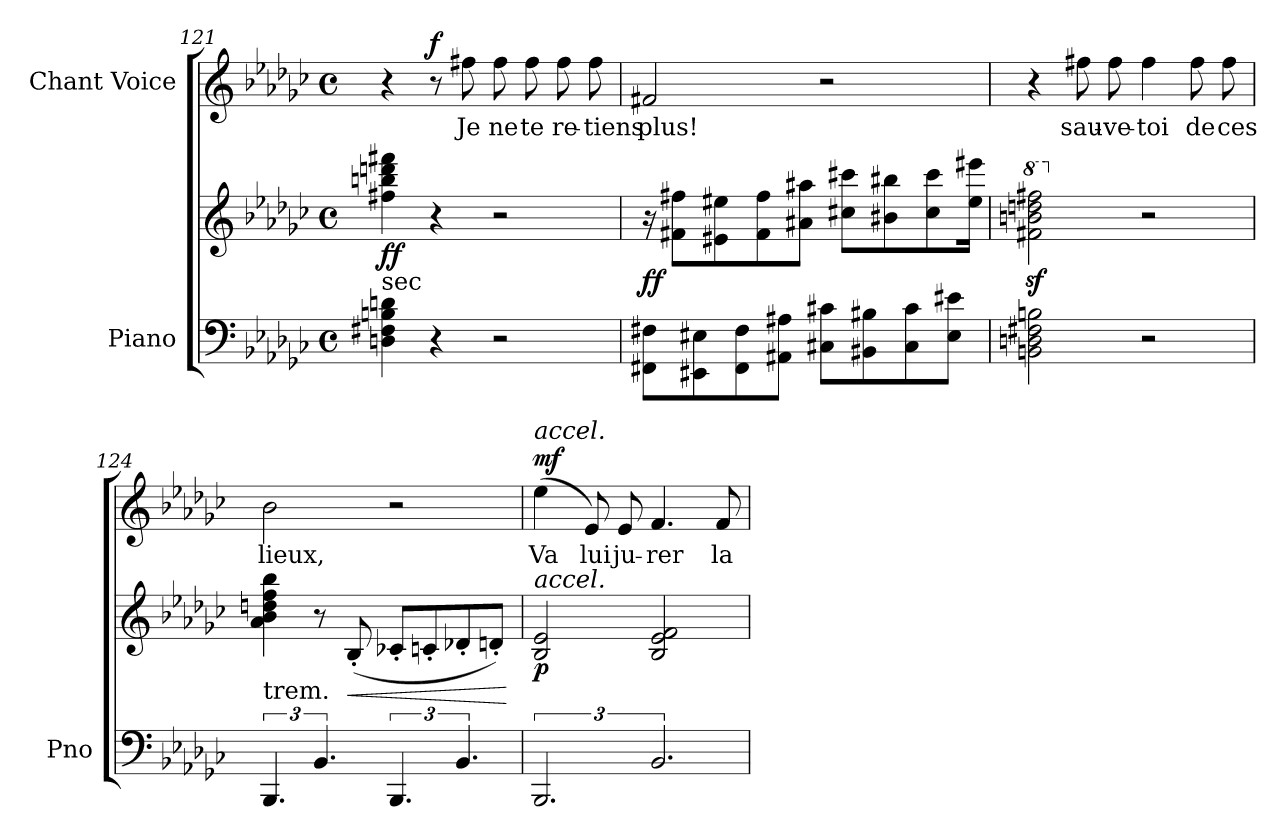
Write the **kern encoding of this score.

**kern	**kern	**dynam	**kern	**text	**dynam
*part2	*part2	*part2	*part1	*part1	*part1
*staff3	*staff2	*staff2/3	*staff1	*staff1	*staff1
*I"Piano	*	*	*I"Chant Voice	*	*
*I'Pno	*	*	*	*	*
*clefF4	*clefG2	*	*clefG2	*	*
*k[b-e-a-d-g-c-]	*k[b-e-a-d-g-c-]	*	*k[b-e-a-d-g-c-]	*	*
*M4/4	*M4/4	*	*M4/4	*	*
*met(c)	*met(c)	*	*met(c)	*	*
=121	=121	=121	=121	=121	=121
!	!LO:TX:b:t=sec	!	!	!	!
!	!	!LO:DY:b	!	!	!
4Dn\ 4F#X\ 4Bn\ 4dn\	4ff#X\ 4bbn\ 4dddn\ 4fff#X\	ff	4r	.	.
!	!	!	!	!	!LO:DY:a
4r	4r	.	8r	.	f
.	.	.	8ff#X\	Je	.
2r	2r	.	8ff#\	ne	.
.	.	.	8ff#\	te	.
.	.	.	8ff#\	re-	.
.	.	.	8ff#\	-tiens	.
=122	=122	=122	=122	=122	=122
!	!	!LO:DY:b	!	!	!
8FF#X\ 8F#X\L	16r	ff	2f#X/	plus!	.
.	8f#X\ 8ff#X\L	.	.	.	.
8EE#X\ 8E#X\	.	.	.	.	.
.	8e#X\ 8ee#X\	.	.	.	.
8FF#\ 8F#\	.	.	.	.	.
.	8f#\ 8ff#\	.	.	.	.
8AA#X\ 8A#X\J	.	.	.	.	.
.	8a#X\ 8aa#X\J	.	.	.	.
8C#X\ 8c#X\L	.	.	2r	.	.
.	8cc#X\ 8ccc#X\L	.	.	.	.
8BB#X\ 8B#X\	.	.	.	.	.
.	8b#X\ 8bb#X\	.	.	.	.
8C#\ 8c#\	.	.	.	.	.
.	8cc#\ 8ccc#\	.	.	.	.
8E#\ 8e#X\J	.	.	.	.	.
.	16ee#\ 16eee#X\Jk	.	.	.	.
=123	=123	=123	=123	=123	=123
*	*8va	*	*	*	*
2BBn\ 2Dn\ 2F#X\ 2Bn\	2ff#X\z< 2bbn\z< 2dddn\z< 2fff#X\z<	.	4r	.	.
.	.	.	8ff#X\	sau-	.
.	.	.	8ff#\	-ve-	.
*	*X8va	*	*	*	*
2r	2r	.	4ff#\	-toi	.
.	.	.	8ff#\	de	.
.	.	.	8ff#\	ces	.
=124	=124	=124	=124	=124	=124
!LO:TX:a:t=trem.	!	!	!	!	!
6.BBB-/	4a-\ 4b-\ 4ddn\ 4ff\ 4bb-\	.	2b-\	lieux,	.
6.BB-/	8r	.	.	.	.
!	!	!LO:HP:b	!	!	!
.	(8B-'/	<	.	.	.
6.BBB-/	8c-X'/L	.	2r	.	.
.	8cn'/	.	.	.	.
6.BB-/	8d-X'/	.	.	.	.
.	8dn'/J)	.	.	.	.
.	.	[	.	.	.
=125	=125	=125	=125	=125	=125
!	!	!	!LO:TX:i:t=accel.	!	!
!	!LO:TX:i:t=accel.	!	!	!	!
!	!	!LO:DY:b	!	!	!LO:DY:a
3.BBB-	2B-/ 2e-/	p	(4ee-\	Va	mf
.	.	.	8e-/)	lui	.
.	.	.	8e-/	ju-	.
3.BB-	2B-/ 2e-/ 2f/	.	4.f/	-rer	.
.	.	.	8f/	la	.
=	=	=	=	=	=
*-	*-	*-	*-	*-	*-
